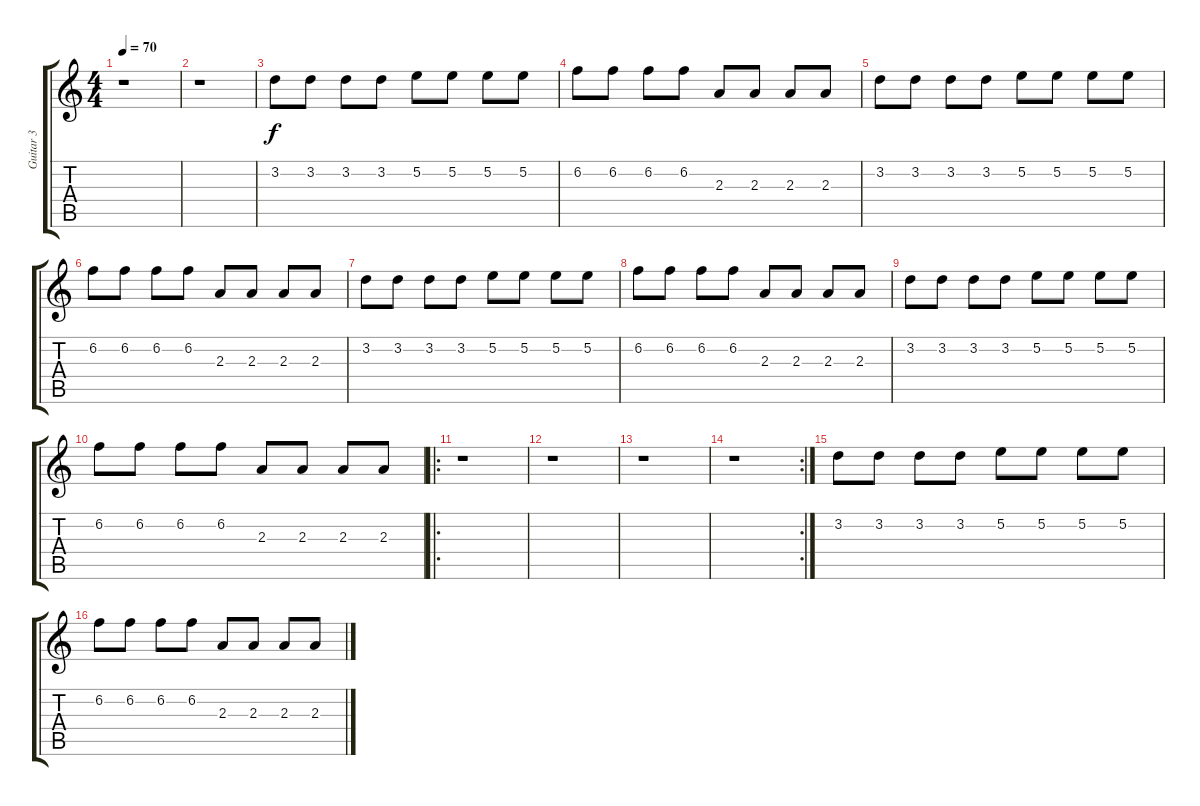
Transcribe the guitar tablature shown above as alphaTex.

\track ("Guitar 3" "Guitar 3") {instrument electricguitarclean}
\staff {score tabs}
\tuning (E4 B3 G3 D3 A2 E2) {hide}
\ts (4 4)
\tempo 70
\clef g2
\ks c
r.1{dy f} |
r.1 |
3.2.8 3.2.8 3.2.8 3.2.8 5.2.8 5.2.8 5.2.8 5.2.8 |
6.2.8 6.2.8 6.2.8 6.2.8 2.3.8 2.3.8 2.3.8 2.3.8 |
3.2.8 3.2.8 3.2.8 3.2.8 5.2.8 5.2.8 5.2.8 5.2.8 |
6.2.8 6.2.8 6.2.8 6.2.8 2.3.8 2.3.8 2.3.8 2.3.8 |
3.2.8 3.2.8 3.2.8 3.2.8 5.2.8 5.2.8 5.2.8 5.2.8 |
6.2.8 6.2.8 6.2.8 6.2.8 2.3.8 2.3.8 2.3.8 2.3.8 |
3.2.8 3.2.8 3.2.8 3.2.8 5.2.8 5.2.8 5.2.8 5.2.8 |
6.2.8 6.2.8 6.2.8 6.2.8 2.3.8 2.3.8 2.3.8 2.3.8 |
\ro
r.1 |
r.1 |
r.1 |
\rc 2
r.1 |
3.2.8 3.2.8 3.2.8 3.2.8 5.2.8 5.2.8 5.2.8 5.2.8 |
6.2.8 6.2.8 6.2.8 6.2.8 2.3.8 2.3.8 2.3.8 2.3.8
